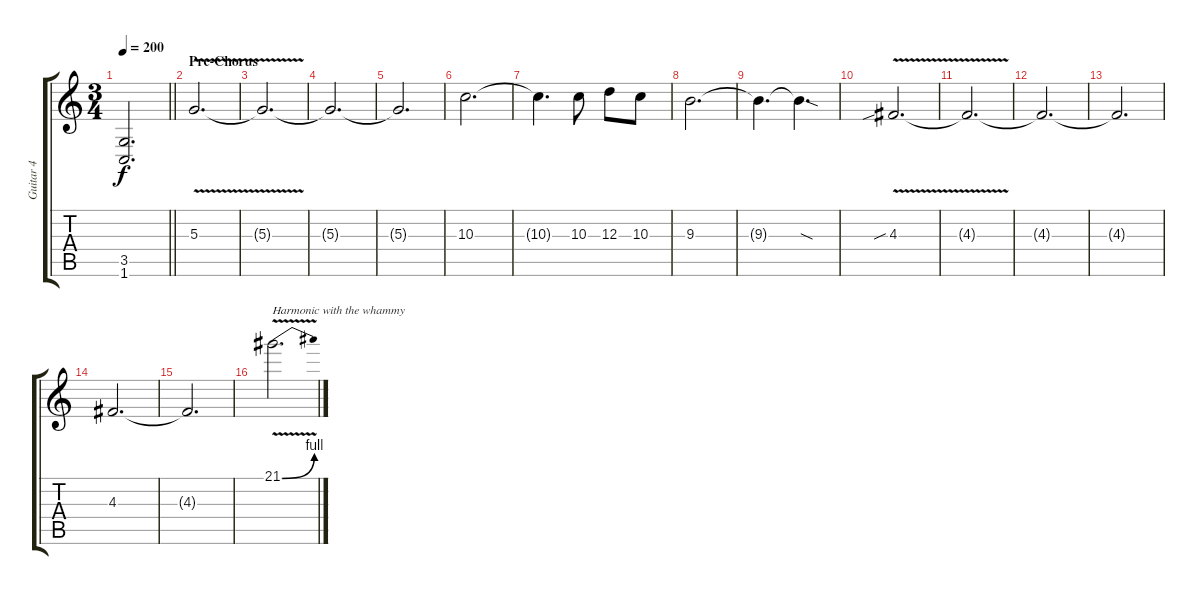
\track ("Guitar 4" "Guitar 4") {instrument distortionguitar}
\staff {score tabs}
\tuning (B3 Gb3 D3 A2 E2 B1) {hide}
\ts (3 4)
\tempo 200
\clef g2
\barLineRight lightlight
\ks c
(3.5{t} 1.6{t}).2{d dy f} |
\section ("" "Pre-Chorus")
5.3{v}.2{d} |
5.3{t}.2{d} |
5.3{t}.2{d} |
5.3{t}.2{d} |
10.3.2{d} |
10.3{t}.4{d} 10.3.8 12.3.8 10.3.8 |
9.3.2{d} |
9.3{t}.4{d} 9.3{sod t}.4{d} |
4.3{v sib}.2{d} |
4.3{t}.2{d} |
4.3{t}.2{d} |
4.3{t}.2{d} |
4.3.2{d} |
4.3{t}.2{d} |
21.1{be (bend 0 0 60 4) v}.2{d txt "Harmonic with the whammy"}
